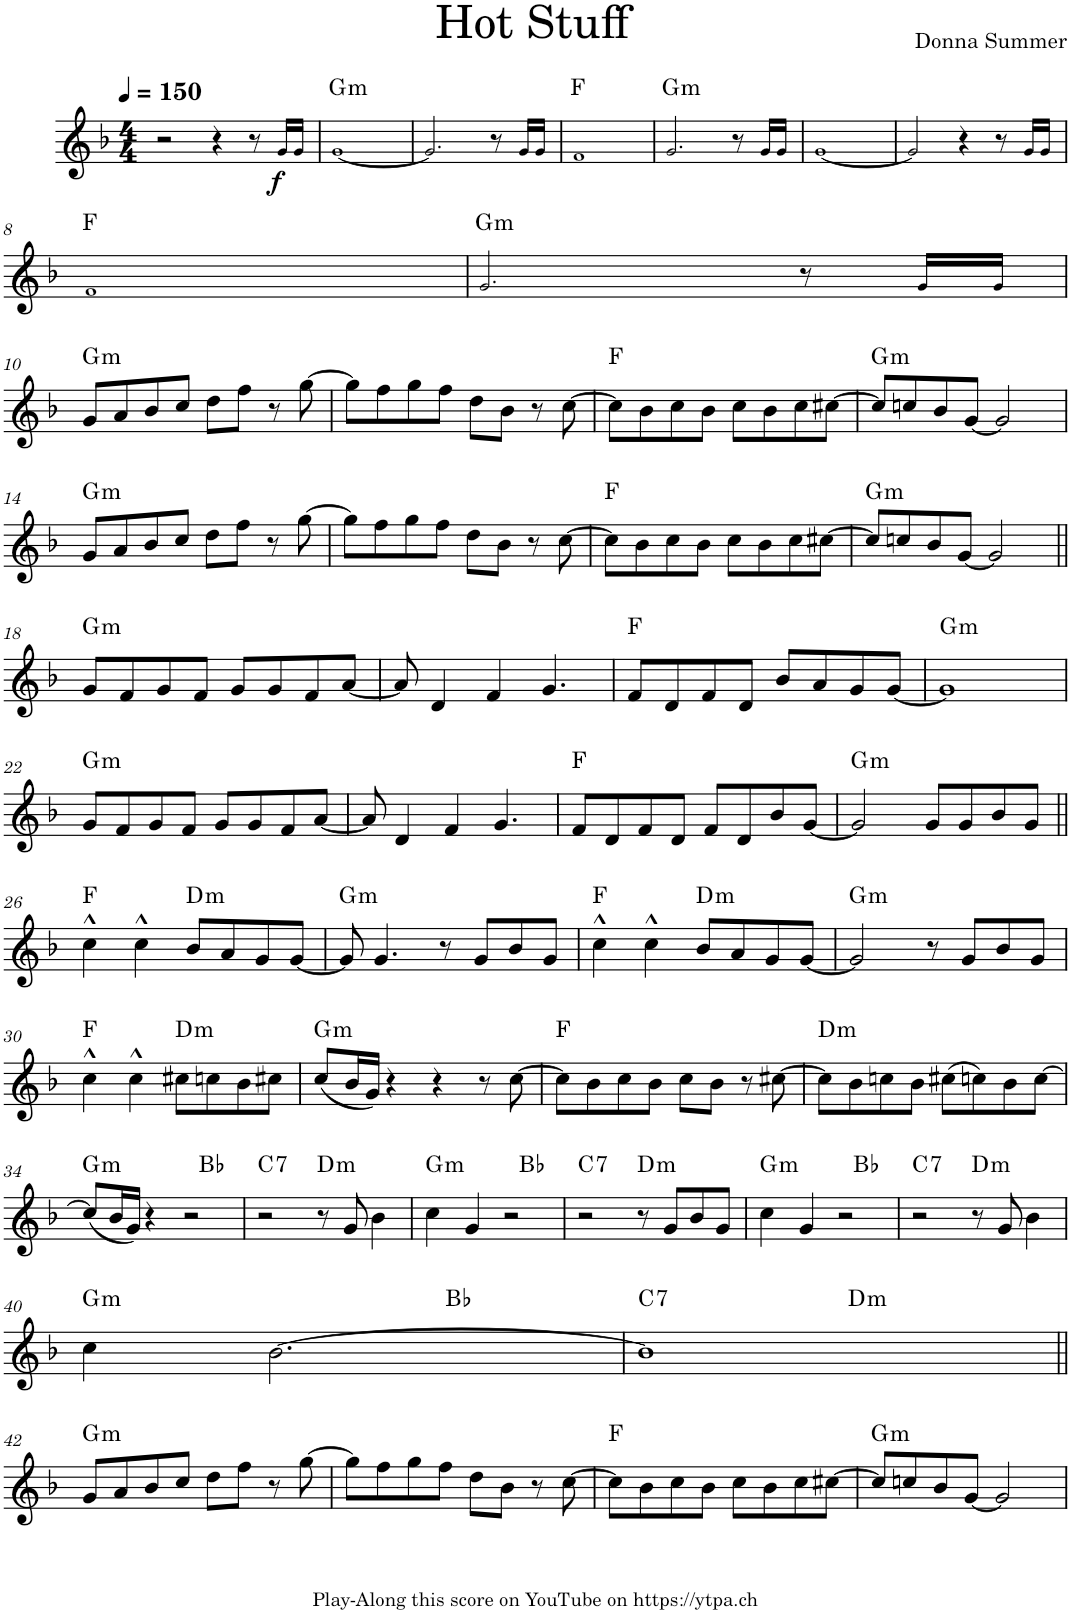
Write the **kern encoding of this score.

**kern	**dynam	**harte
*part1	*part1	*part1
*staff1	*staff1	*
*I"Piano	*	*
*I'Pno.	*	*
*clefG2	*	*
*k[b-]	*	*
*M4/4	*	*
*MM150	*	*
=1	=1	=1
2r	.	.
4r	.	.
8r	.	.
!	!LO:DY:b	!
16g!/LL	f	.
16g!/JJ	.	.
=2	=2	=2
!	!	!LO:H:kt=m
[1g!	.	G:min
=3	=3	=3
2.g!/]	.	.
8r	.	.
16g!/LL	.	.
16g!/JJ	.	.
=4	=4	=4
1f!	.	F:maj
=5	=5	=5
!	!	!LO:H:kt=m
2.g!/	.	G:min
8r	.	.
16g!/LL	.	.
16g!/JJ	.	.
=6	=6	=6
[1g!	.	.
=7	=7	=7
2g!/]	.	.
4r	.	.
8r	.	.
16g!/LL	.	.
16g!/JJ	.	.
!!LO:LB:g=z
=8	=8	=8
1f!	.	F:maj
=9	=9	=9
!	!	!LO:H:kt=m
2.g!/	.	G:min
8r	.	.
16g!/LL	.	.
16g!/JJ	.	.
!!LO:LB:g=z
=10	=10	=10
!	!	!LO:H:kt=m
8g/L	.	G:min
8a/	.	.
8b-/	.	.
8cc/J	.	.
8dd\L	.	.
8ff\J	.	.
8r	.	.
[8gg\	.	.
=11	=11	=11
8gg\L]	.	.
8ff\	.	.
8gg\	.	.
8ff\J	.	.
8dd\L	.	.
8b-\J	.	.
8r	.	.
[8cc\	.	.
=12	=12	=12
8cc\L]	.	F:maj
8b-\	.	.
8cc\	.	.
8b-\J	.	.
8cc\L	.	.
8b-\	.	.
8cc\	.	.
[8cc#X\J	.	.
=13	=13	=13
!	!	!LO:H:kt=m
8cc#/L]	.	G:min
8ccn/	.	.
8b-/	.	.
[8g/J	.	.
2g/]	.	.
!!LO:LB:g=z
=14	=14	=14
!	!	!LO:H:kt=m
8g/L	.	G:min
8a/	.	.
8b-/	.	.
8cc/J	.	.
8dd\L	.	.
8ff\J	.	.
8r	.	.
[8gg\	.	.
=15	=15	=15
8gg\L]	.	.
8ff\	.	.
8gg\	.	.
8ff\J	.	.
8dd\L	.	.
8b-\J	.	.
8r	.	.
[8cc\	.	.
=16	=16	=16
8cc\L]	.	F:maj
8b-\	.	.
8cc\	.	.
8b-\J	.	.
8cc\L	.	.
8b-\	.	.
8cc\	.	.
[8cc#X\J	.	.
=17	=17	=17
!	!	!LO:H:kt=m
8cc#/L]	.	G:min
8ccn/	.	.
8b-/	.	.
[8g/J	.	.
2g/]	.	.
!!LO:LB:g=z
=18||	=18||	=18||
!	!	!LO:H:kt=m
8g/L	.	G:min
8f/	.	.
8g/	.	.
8f/J	.	.
8g/L	.	.
8g/	.	.
8f/	.	.
[8a/J	.	.
=19	=19	=19
8a/]	.	.
4d/	.	.
4f/	.	.
4.g/	.	.
=20	=20	=20
8f/L	.	F:maj
8d/	.	.
8f/	.	.
8d/J	.	.
8b-/L	.	.
8a/	.	.
8g/	.	.
[8g/J	.	.
=21	=21	=21
!	!	!LO:H:kt=m
1g]	.	G:min
!!LO:LB:g=z
=22	=22	=22
!	!	!LO:H:kt=m
8g/L	.	G:min
8f/	.	.
8g/	.	.
8f/J	.	.
8g/L	.	.
8g/	.	.
8f/	.	.
[8a/J	.	.
=23	=23	=23
8a/]	.	.
4d/	.	.
4f/	.	.
4.g/	.	.
=24	=24	=24
8f/L	.	F:maj
8d/	.	.
8f/	.	.
8d/J	.	.
8f/L	.	.
8d/	.	.
8b-/	.	.
[8g/J	.	.
=25	=25	=25
!	!	!LO:H:kt=m
2g/]	.	G:min
8g/L	.	.
8g/	.	.
8b-/	.	.
8g/J	.	.
!!LO:LB:g=z
=26||	=26||	=26||
4cc^^\	.	F:maj
4cc^^\	.	.
!	!	!LO:H:kt=m
8b-/L	.	D:min
8a/	.	.
8g/	.	.
[8g/J	.	.
=27	=27	=27
!	!	!LO:H:kt=m
8g/]	.	G:min
4.g/	.	.
8r	.	.
8g/L	.	.
8b-/	.	.
8g/J	.	.
=28	=28	=28
4cc^^\	.	F:maj
4cc^^\	.	.
!	!	!LO:H:kt=m
8b-/L	.	D:min
8a/	.	.
8g/	.	.
[8g/J	.	.
=29	=29	=29
!	!	!LO:H:kt=m
2g/]	.	G:min
8r	.	.
8g/L	.	.
8b-/	.	.
8g/J	.	.
!!LO:LB:g=z
=30	=30	=30
4cc^^\	.	F:maj
4cc^^\	.	.
!	!	!LO:H:kt=m
8cc#X\L	.	D:min
8ccn\	.	.
8b-\	.	.
8cc#X\J	.	.
=31	=31	=31
!	!	!LO:H:kt=m
(8cc/L	.	G:min
16b-/L	.	.
16g/JJ)	.	.
4r	.	.
4r	.	.
8r	.	.
[8cc\	.	.
=32	=32	=32
8cc\L]	.	F:maj
8b-\	.	.
8cc\	.	.
8b-\J	.	.
8cc\L	.	.
8b-\J	.	.
8r	.	.
[8cc#X\	.	.
=33	=33	=33
!	!	!LO:H:kt=m
8cc#\L]	.	D:min
8b-\	.	.
8ccn\	.	.
8b-\J	.	.
(8cc#X\L	.	.
8ccn\)	.	.
8b-\	.	.
[8cc\J	.	.
!!LO:LB:g=z
=34	=34	=34
!	!	!LO:H:kt=m
*^	*	*
(8cc/L]	2ryy	.	G:min
16b-/L	.	.	.
16g/JJ)	.	.	.
4r	.	.	.
2r	8ryy	.	.
.	4.ryy	.	Bb:maj
=35	=35	=35	=35
!	!	!	!LO:H:kt=7
*v	*v	*	*
2r	.	C:7
!	!	!LO:H:kt=m
8r	.	D:min
8g/	.	.
4b-\	.	.
=36	=36	=36
!	!	!LO:H:kt=m
*^	*	*
4cc\	2ryy	.	G:min
4g/	.	.	.
2r	8ryy	.	.
.	4.ryy	.	Bb:maj
=37	=37	=37	=37
!	!	!	!LO:H:kt=7
*v	*v	*	*
2r	.	C:7
!	!	!LO:H:kt=m
8r	.	D:min
8g/L	.	.
8b-/	.	.
8g/J	.	.
=38	=38	=38
!	!	!LO:H:kt=m
*^	*	*
4cc\	2ryy	.	G:min
4g/	.	.	.
2r	8ryy	.	.
.	4.ryy	.	Bb:maj
=39	=39	=39	=39
!	!	!	!LO:H:kt=7
*v	*v	*	*
2r	.	C:7
!	!	!LO:H:kt=m
8r	.	D:min
8g/	.	.
4b-\	.	.
!!LO:LB:g=z
=40	=40	=40
!	!	!LO:H:kt=m
*^	*	*
4cc\	2ryy	.	G:min
[2.b-\	.	.	.
.	8ryy	.	.
.	4.ryy	.	Bb:maj
=41	=41	=41	=41
!	!	!	!LO:H:kt=7
1b-]	2ryy	.	C:7
!	!	!	!LO:H:kt=m
.	2ryy	.	D:min
!!LO:LB:g=z	!!
=42||	=42||	=42||	=42||
!	!	!	!LO:H:kt=m
*v	*v	*	*
8g/L	.	G:min
8a/	.	.
8b-/	.	.
8cc/J	.	.
8dd\L	.	.
8ff\J	.	.
8r	.	.
[8gg\	.	.
=43	=43	=43
8gg\L]	.	.
8ff\	.	.
8gg\	.	.
8ff\J	.	.
8dd\L	.	.
8b-\J	.	.
8r	.	.
[8cc\	.	.
=44	=44	=44
8cc\L]	.	F:maj
8b-\	.	.
8cc\	.	.
8b-\J	.	.
8cc\L	.	.
8b-\	.	.
8cc\	.	.
[8cc#X\J	.	.
=45	=45	=45
!	!	!LO:H:kt=m
8cc#/L]	.	G:min
8ccn/	.	.
8b-/	.	.
[8g/J	.	.
2g/]	.	.
=	=	=
*-	*-	*-
